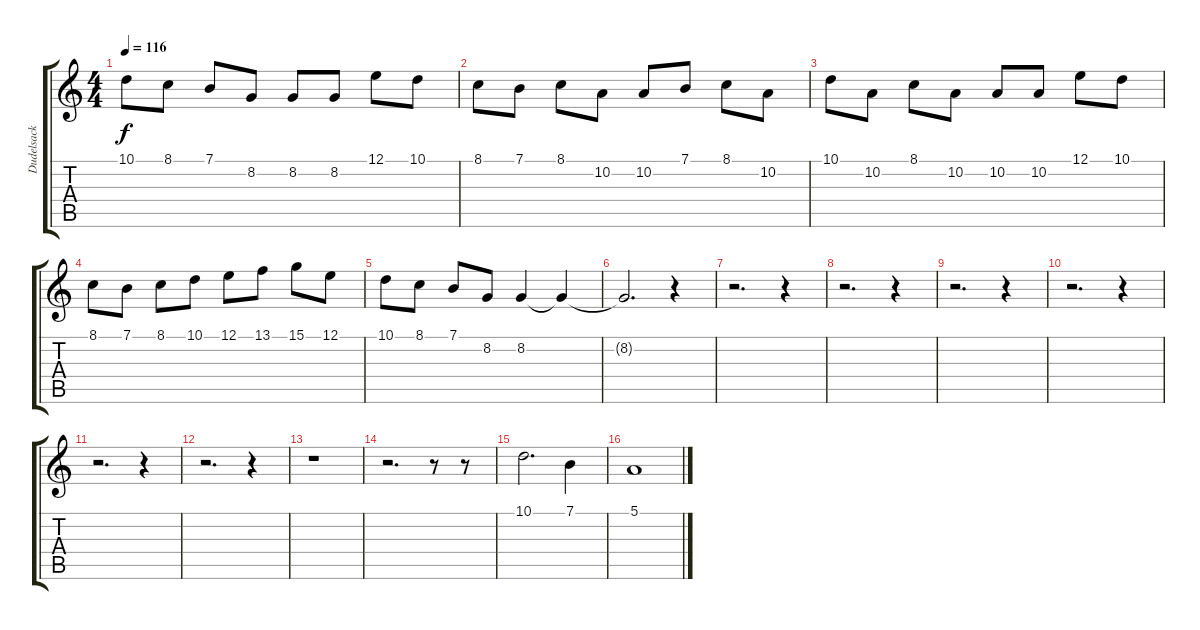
\track ("Dudelsack" "Dudelsack") {instrument bagpipe}
\staff {score tabs}
\tuning (E4 B3 G3 D3 A2 E2) {hide}
\ts (4 4)
\tempo 116
\clef g2
\ks c
10.1.8{dy f} 8.1.8 7.1.8 8.2.8 8.2.8 8.2.8 12.1.8 10.1.8 |
8.1.8 7.1.8 8.1.8 10.2.8 10.2.8 7.1.8 8.1.8 10.2.8 |
10.1.8 10.2.8 8.1.8 10.2.8 10.2.8 10.2.8 12.1.8 10.1.8 |
8.1.8 7.1.8 8.1.8 10.1.8 12.1.8 13.1.8 15.1.8 12.1.8 |
10.1.8 8.1.8 7.1.8 8.2.8 8.2.4 8.2{t}.4 |
8.2{t}.2{d} r.4 |
r.2{d} r.4 |
r.2{d} r.4 |
r.2{d} r.4 |
r.2{d} r.4 |
r.2{d} r.4 |
r.2{d} r.4 |
r.1 |
r.2{d} r.8 r.8 |
10.1.2{d} 7.1.4 |
5.1.1
